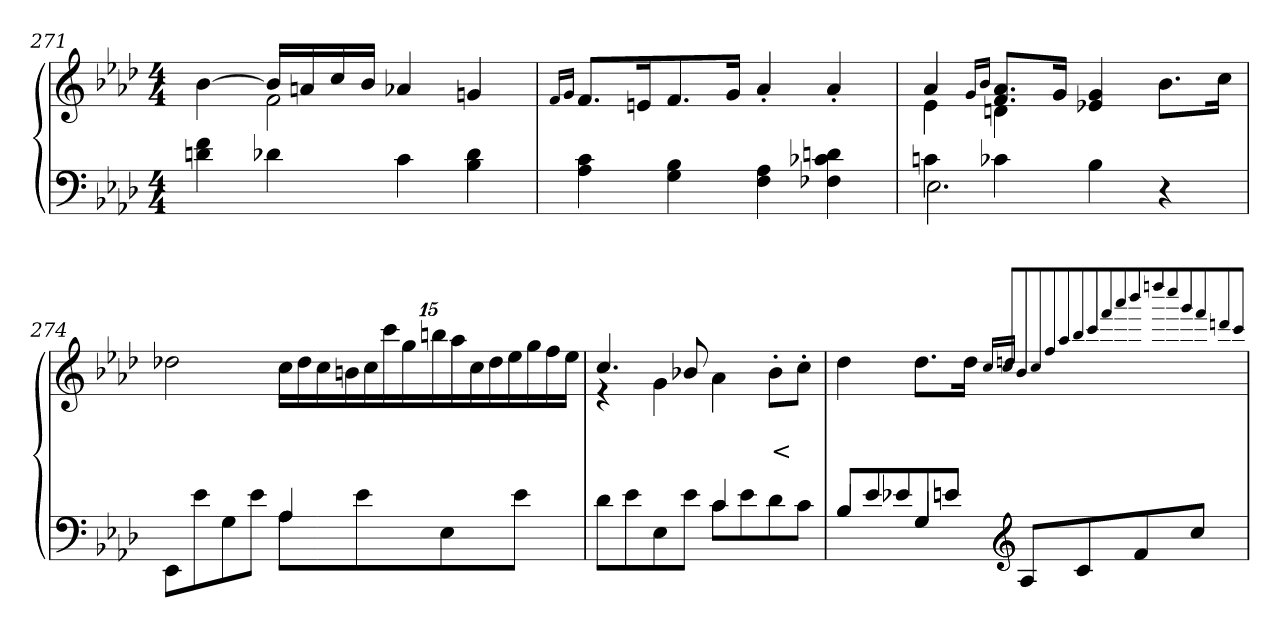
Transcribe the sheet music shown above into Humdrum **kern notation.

**kern	**kern	**text	**text
*part2	*part1	*part1	*part1
*staff2	*staff1	*staff1	*staff1
*clefF4	*clefG2	*	*
*k[b-e-a-d-]	*k[b-e-a-d-]	*	*
*M4/4	*M4/4	*	*
=271	=271	=271	=271
*	*^	*	*
4f 4dn	[4b-	4ryy	.	.
4d-X\	16b-LL]	2f	.	.
.	16an	.	.	.
.	16cc	.	.	.
.	16b-JJ	.	.	.
4c	4a-X	.	.	.
4d- 4B-	4gn	4ryy	.	.
*	*v	*v	*	*
=272	=272	=272	=272
.	16qqf/LL	.	.
.	16qqg/JJ	.	.
4c 4A-	8.fL	.	.
.	16en	.	.
4B- 4G	8.f	.	.
.	16gJk	.	.
4A- 4F	4a-'>	.	.
4dn 4c-X 4F-X	4a-'>	.	.
=273	=273	=273	=273
*^	*^	*	*
4cn\	2.E-	4a-	4e-	.	.
.	.	16qqg/LL	.	.	.
.	.	16qqb-/JJ	.	.	.
4c-X\	.	8.a- 8.fL	4dn	.	.
.	.	16gJk	.	.	.
4B-\	.	4g 4e-X	4ryy	.	.
4r	4ryy	4ryy	8.b-L	.	.
.	.	.	16ccJk	.	.
*	*	*v	*v	*	*
=274	=274	=274	=274	=274
2ryy	8EE-/L	2dd-X	.	.
.	8e-\	.	.	.
.	8G\	.	.	.
.	8e-\J	.	.	.
4A-	8A-L	30ccL	.	.
.	.	30dd-	.	.
.	.	30cc	.	.
.	.	30bn	.	.
.	8e-	.	.	.
.	.	30cc	.	.
.	.	30ccc	.	.
.	.	30gg	.	.
.	.	30bbn	.	.
4ryy	8E-	.	.	.
.	.	30aa-	.	.
.	.	30cc	.	.
.	.	30dd-	.	.
.	.	30ee-	.	.
.	8e-J	.	.	.
.	.	30gg	.	.
.	.	30ff	.	.
.	.	30ee-J	.	.
=275	=275	=275	=275	=275
*	*	*^	*	*
2ryy	8d-L	4.cc	4r	.	.
.	8e-	.	.	.	.
.	8E-	.	4g	.	.
.	8e-J	8b-X	.	.	.
4c	8cL	2ryy	4a-\	.	.
.	8e-	.	.	.	.
4ryy	8d-	.	8b-'>L	.	<
.	8cJ	.	8cc'>J	.	.
*	*	*v	*v	*	*
=276	=276	=276	=276	=276
*	*^	*	*	*
4B-	8ryy	8B-L	4dd-	.	.
.	4e-/	8e-X	.	.	.
4G	.	8G	8.dd-L	.	.
.	4en/	8enJ	.	.	.
.	.	.	16dd-Jk	.	.
*clefG2	*	*	*	*	*
.	.	.	16qqccLL	.	.
.	.	.	16qqddnJJ	.	.
8A-L	.	2ryy	2ryy	.	.
8c	4.ryy	.	.	.	.
8f	.	.	.	.	.
8ccJ	.	.	.	.	.
*v	*v	*v	*	*	*
.	8qqccL	.	.
.	8qqb-	.	.
.	8qqcc	.	.
.	8qqff	.	.
.	8qqaa-	.	.
.	8qqbb-	.	.
.	8qqccc	.	.
.	8qqfff	.	.
.	8qqaaa-	.	.
.	8qqbbb-	.	.
.	8qqddddn	.	.
.	8qqcccc	.	.
.	8qqggg	.	.
.	8qqfff	.	.
.	8qqdddn	.	.
.	8qqcccJ	.	.
=	=	=	=
*-	*-	*-	*-
